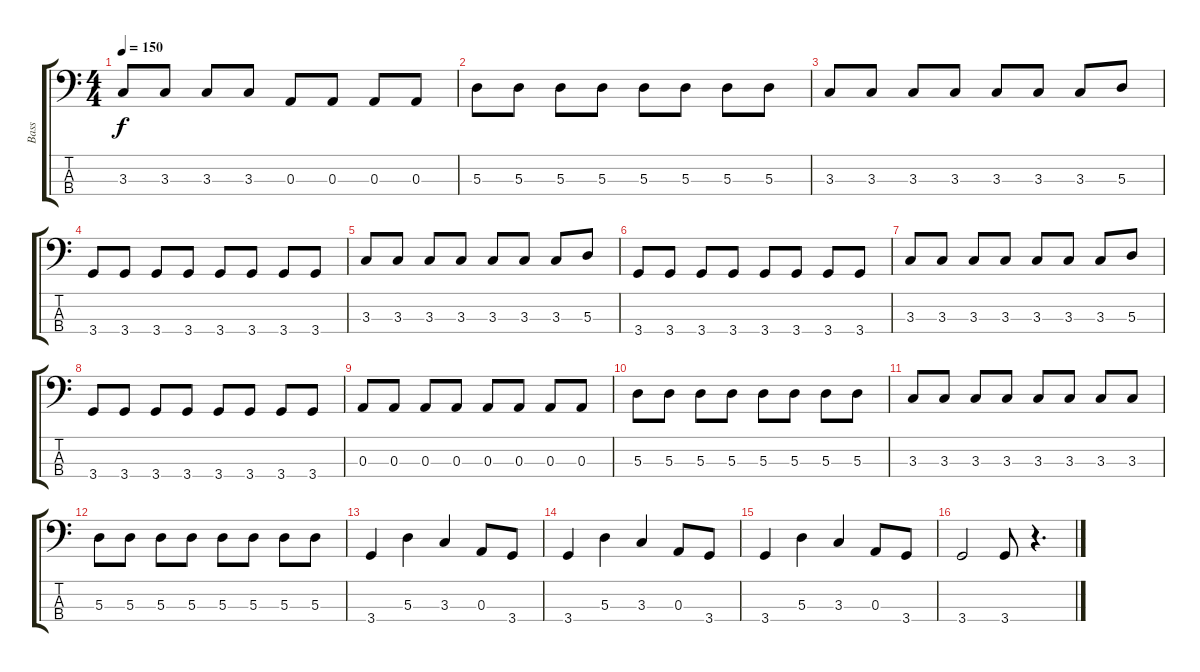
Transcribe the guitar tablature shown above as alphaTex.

\track ("Bass" "Bass") {instrument electricbassfinger}
\staff {score tabs}
\tuning (G2 D2 A1 E1) {hide}
\ts (4 4)
\tempo 150
\clef f4
\ks c
3.3.8{dy f} 3.3.8 3.3.8 3.3.8 0.3.8 0.3.8 0.3.8 0.3.8 |
5.3.8 5.3.8 5.3.8 5.3.8 5.3.8 5.3.8 5.3.8 5.3.8 |
3.3.8 3.3.8 3.3.8 3.3.8 3.3.8 3.3.8 3.3.8 5.3.8 |
3.4.8 3.4.8 3.4.8 3.4.8 3.4.8 3.4.8 3.4.8 3.4.8 |
3.3.8 3.3.8 3.3.8 3.3.8 3.3.8 3.3.8 3.3.8 5.3.8 |
3.4.8 3.4.8 3.4.8 3.4.8 3.4.8 3.4.8 3.4.8 3.4.8 |
3.3.8 3.3.8 3.3.8 3.3.8 3.3.8 3.3.8 3.3.8 5.3.8 |
3.4.8 3.4.8 3.4.8 3.4.8 3.4.8 3.4.8 3.4.8 3.4.8 |
0.3.8 0.3.8 0.3.8 0.3.8 0.3.8 0.3.8 0.3.8 0.3.8 |
5.3.8 5.3.8 5.3.8 5.3.8 5.3.8 5.3.8 5.3.8 5.3.8 |
3.3.8 3.3.8 3.3.8 3.3.8 3.3.8 3.3.8 3.3.8 3.3.8 |
5.3.8 5.3.8 5.3.8 5.3.8 5.3.8 5.3.8 5.3.8 5.3.8 |
3.4.4 5.3.4 3.3.4 0.3.8 3.4.8 |
3.4.4 5.3.4 3.3.4 0.3.8 3.4.8 |
3.4.4 5.3.4 3.3.4 0.3.8 3.4.8 |
3.4.2 3.4.8 r.4{d}
